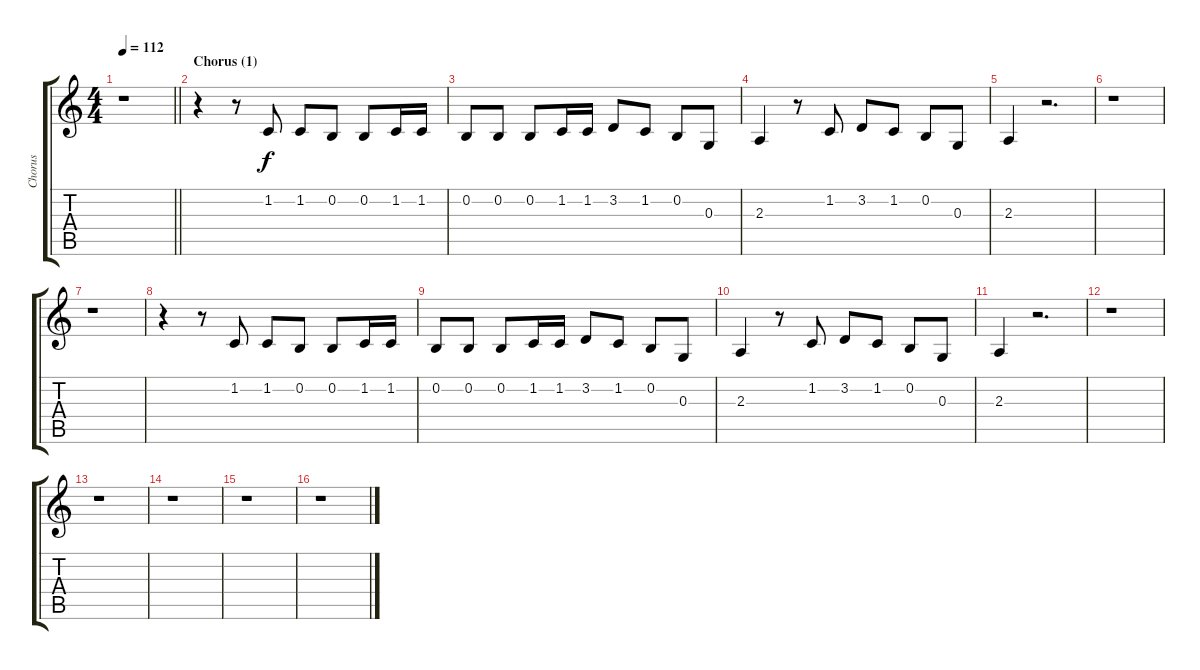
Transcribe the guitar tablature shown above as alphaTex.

\track ("Chorus" "Chorus") {instrument sopranosax}
\staff {score tabs}
\tuning (E4 B3 G3 D3 A2 E2) {hide}
\ts (4 4)
\tempo 112
\clef g2
\barLineRight lightlight
\ks c
r.1{dy f} |
\section ("" "Chorus (1)")
r.4 r.8 1.2.8 1.2.8 0.2.8 0.2.8 1.2.16 1.2.16 |
0.2.8 0.2.8 0.2.8 1.2.16 1.2.16 3.2.8 1.2.8 0.2.8 0.3.8 |
2.3.4 r.8 1.2.8 3.2.8 1.2.8 0.2.8 0.3.8 |
2.3.4 r.2{d} |
r.1 |
r.1 |
r.4 r.8 1.2.8 1.2.8 0.2.8 0.2.8 1.2.16 1.2.16 |
0.2.8 0.2.8 0.2.8 1.2.16 1.2.16 3.2.8 1.2.8 0.2.8 0.3.8 |
2.3.4 r.8 1.2.8 3.2.8 1.2.8 0.2.8 0.3.8 |
2.3.4 r.2{d} |
r.1 |
r.1 |
r.1 |
r.1 |
r.1
